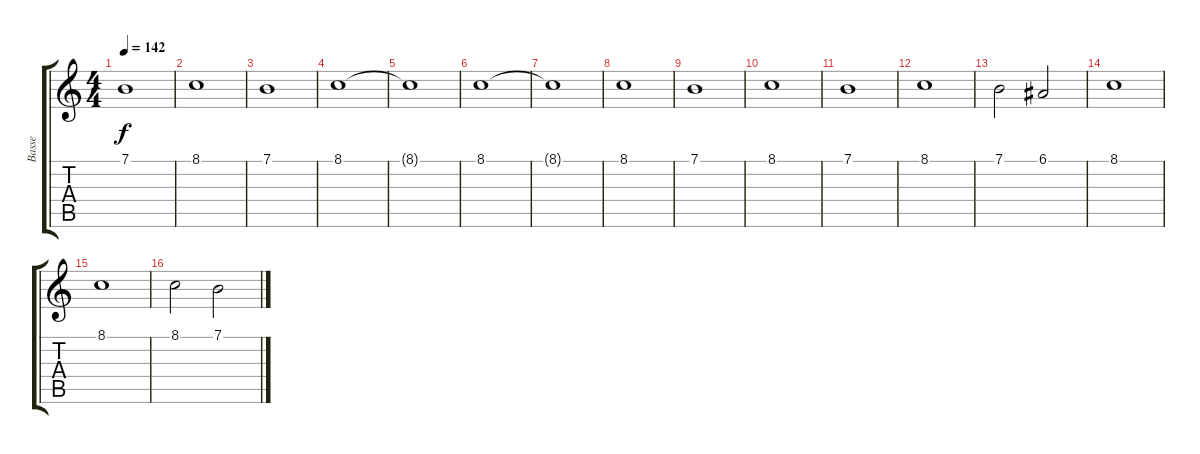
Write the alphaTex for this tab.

\track ("Basse" "Basse") {instrument fx7echoes}
\staff {score tabs}
\tuning (E4 B3 G3 D3 A2 E2) {hide}
\ts (4 4)
\tempo 142
\clef g2
\ks c
7.1.1{dy f} |
8.1.1 |
7.1.1 |
8.1.1 |
8.1{t}.1 |
8.1.1 |
8.1{t}.1 |
8.1.1 |
7.1.1 |
8.1.1 |
7.1.1 |
8.1.1 |
7.1.2 6.1.2 |
8.1.1 |
8.1.1 |
8.1.2 7.1.2
